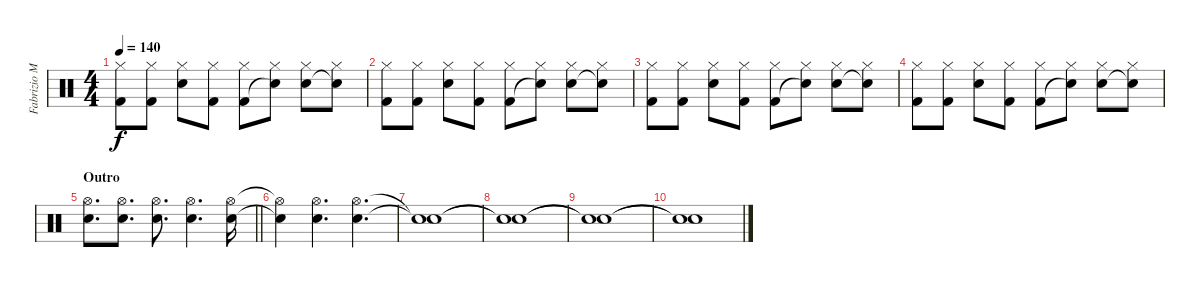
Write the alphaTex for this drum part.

\track ("Fabrizio Moretti" "Fabrizio M") {instrument percussion}
\staff {score}
\articulation defaults
\ts (4 4)
\tempo 140
\clef neutral
\ks c
("Kick (hit) 2" "Hi-Hat (closed)").8{dy f} ("Kick (hit) 2" "Hi-Hat (closed)").8 ("Electric Snare (hit)" "Hi-Hat (closed)").8 ("Kick (hit) 2" "Hi-Hat (closed)").8 ("Kick (hit) 2" "Hi-Hat (closed)").8 ("Snare (hit)"{t} "Hi-Hat (closed)").8 ("Electric Snare (hit)" "Hi-Hat (closed)").8 ("Snare (hit)"{t} "Hi-Hat (closed)").8 |
("Kick (hit) 2" "Hi-Hat (closed)").8 ("Kick (hit) 2" "Hi-Hat (closed)").8 ("Electric Snare (hit)" "Hi-Hat (closed)").8 ("Kick (hit) 2" "Hi-Hat (closed)").8 ("Kick (hit) 2" "Hi-Hat (closed)").8 ("Snare (hit)"{t} "Hi-Hat (closed)").8 ("Electric Snare (hit)" "Hi-Hat (closed)").8 ("Snare (hit)"{t} "Hi-Hat (closed)").8 |
("Kick (hit) 2" "Hi-Hat (closed)").8 ("Kick (hit) 2" "Hi-Hat (closed)").8 ("Electric Snare (hit)" "Hi-Hat (closed)").8 ("Kick (hit) 2" "Hi-Hat (closed)").8 ("Kick (hit) 2" "Hi-Hat (closed)").8 ("Snare (hit)"{t} "Hi-Hat (closed)").8 ("Electric Snare (hit)" "Hi-Hat (closed)").8 ("Snare (hit)"{t} "Hi-Hat (closed)").8 |
("Kick (hit) 2" "Hi-Hat (closed)").8 ("Kick (hit) 2" "Hi-Hat (closed)").8 ("Electric Snare (hit)" "Hi-Hat (closed)").8 ("Kick (hit) 2" "Hi-Hat (closed)").8 ("Kick (hit) 2" "Hi-Hat (closed)").8 ("Snare (hit)"{t} "Hi-Hat (closed)").8 ("Electric Snare (hit)" "Hi-Hat (closed)").8 ("Snare (hit)"{t} "Hi-Hat (closed)").8 |
\section ("" "Outro")
\barLineRight lightlight
("Electric Snare (hit)" "Hi-Hat (open)").8{d} ("Electric Snare (hit)" "Hi-Hat (open)").8{d} ("Electric Snare (hit)" "Hi-Hat (open)").8{d} ("Electric Snare (hit)" "Hi-Hat (open)").4{d} ("Electric Snare (hit)" "Hi-Hat (open)").16 |
("Electric Snare (hit)"{t} "Hi-Hat (open)"{t}).4 ("Electric Snare (hit)" "Hi-Hat (open)").4{d} ("Electric Snare (hit)" "Hi-Hat (open)").4{d} |
("Snare (hit)"{t} "Snare (hit)"{t}).1 |
("Snare (hit)"{t} "Snare (hit)"{t}).1 |
("Snare (hit)"{t} "Snare (hit)"{t}).1 |
("Snare (hit)"{t} "Snare (hit)"{t}).1
